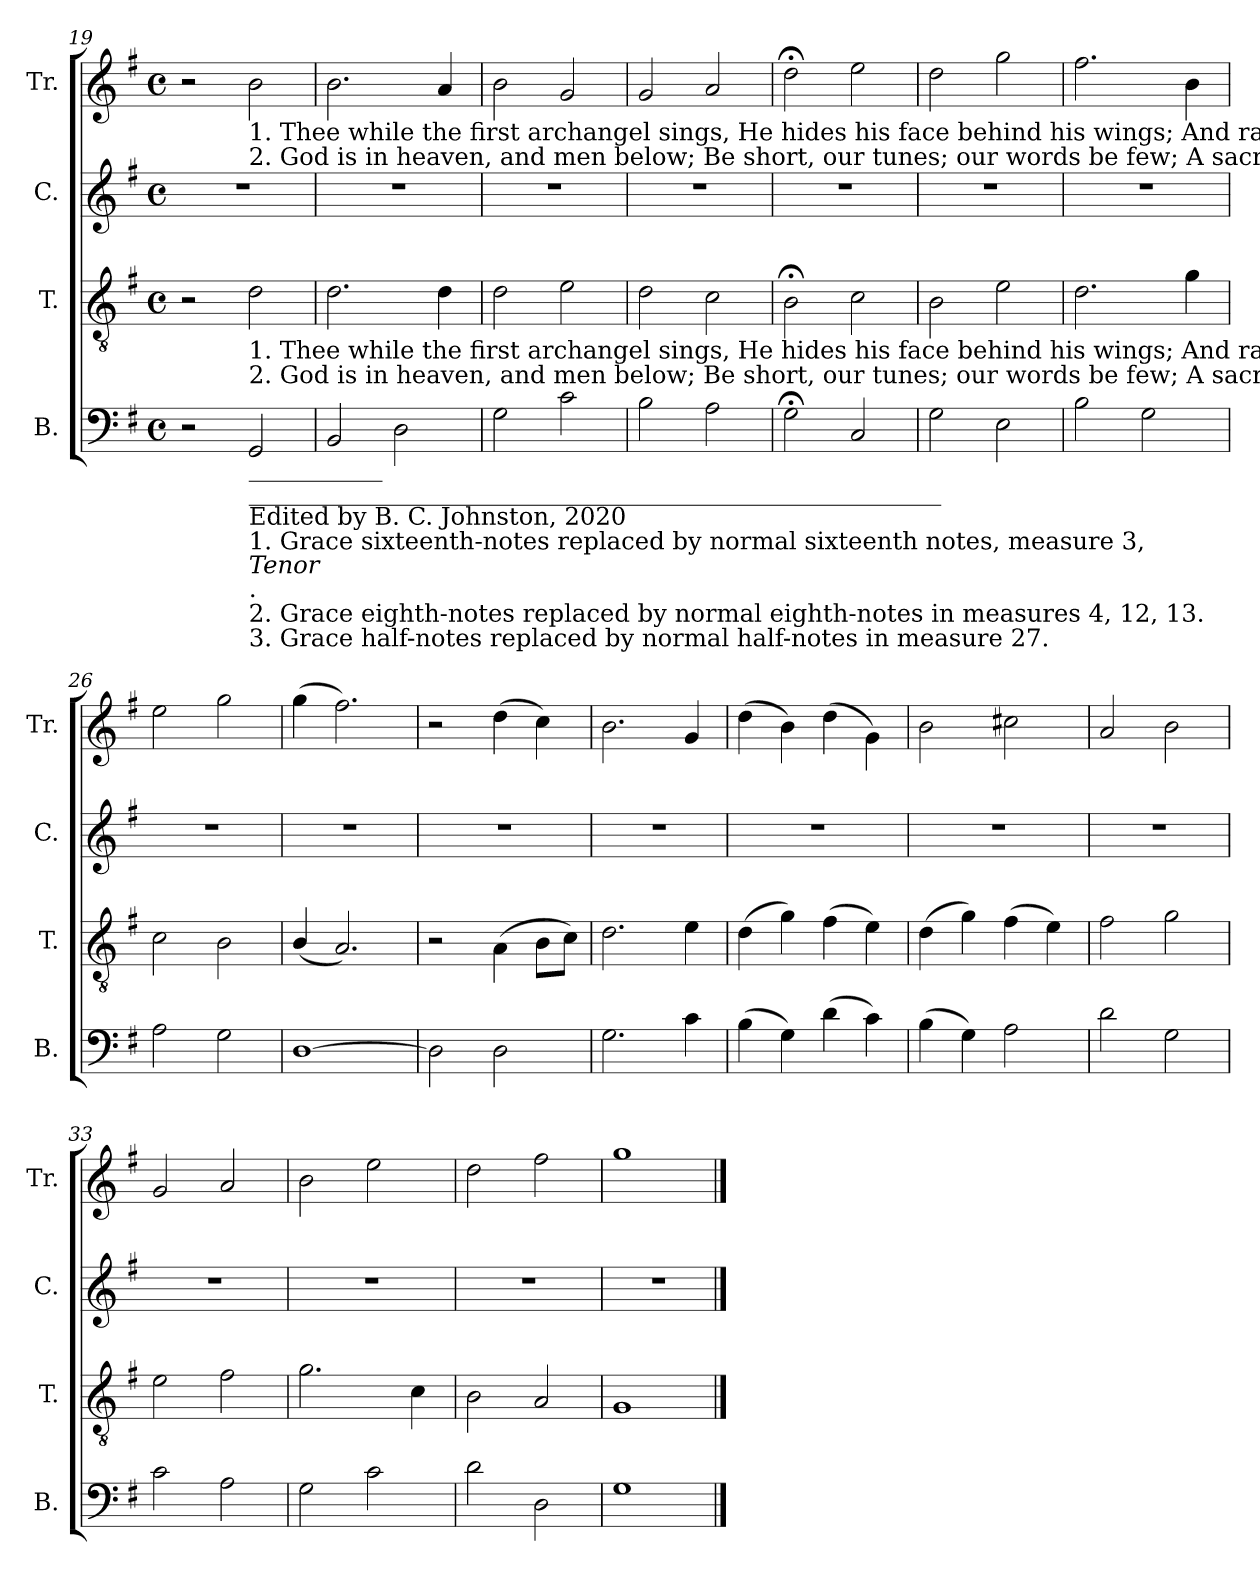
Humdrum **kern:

**kern	**kern	**kern	**kern
*part4	*part3	*part2	*part1
*staff4	*staff3	*staff2	*staff1
*I"B.	*I"T.	*I"C.	*I"Tr.
*I'B.	*I'T.	*I'C.	*I'Tr.
!!LO:LB:g=z
*clefF4	*clefGv2	*clefG2	*clefG2
*k[f#]	*k[f#]	*k[f#]	*k[f#]
*M4/4	*M4/4	*M4/4	*M4/4
*met(c)	*met(c)	*met(c)	*met(c)
=19	=19	=19	=19
2r	2r	1r	2r
!	!	!	!LO:TX:b:t=1. Thee while the first archangel sings,  He  hides  his face behind his  wings;       And    ranks   of   shining   thrones   a – round    Fall worshipping and spread the ground.
!	!	!	!LO:TX:b:t=2.  God  is in heaven, and men below;  Be short, our tunes; our words be few;       A             sacred     reverence       checks  our songs,  And praise sits silent on our tongues.
!	!LO:TX:b:t=1. Thee while the first archangel sings,  He  hides  his face behind his  wings;       And    ranks   of   shining   thrones   a – round    Fall worshipping and spread the ground.	!	!
!	!LO:TX:b:t=2.  God  is in heaven, and men below;  Be short, our tunes; our words be few;       A             sacred     reverence       checks  our songs,  And praise sits silent on our tongues.	!	!
!LO:TX:b:t=___________	!	!	!
!LO:TX:b:t=_________________________________________________________	!	!	!
!LO:TX:b:t=Edited by B. C. Johnston, 2020	!	!	!
!LO:TX:b:t=1. Grace sixteenth-notes replaced by normal sixteenth notes, measure 3,	!	!	!
!LO:TX:b:i:t=Tenor	!	!	!
!LO:TX:b:t=.	!	!	!
!LO:TX:b:t=2. Grace eighth-notes replaced by normal eighth-notes in measures 4, 12, 13.	!	!	!
!LO:TX:b:t=3. Grace half-notes replaced by normal half-notes in measure 27.	!	!	!
2GG!/	2d!\	.	2b!\
=20	=20	=20	=20
2BB!/	2.d!\	1r	2.b!\
2D!\	.	.	.
.	4d!\	.	4a!/
=21	=21	=21	=21
2G!\	2d!\	1r	2b!\
2c!\	2e!\	.	2g!/
=22	=22	=22	=22
2B!\	2d!\	1r	2g!/
2A!\	2c!\	.	2a!/
=23	=23	=23	=23
2G;<!\	2B;<!\	1r	2dd;<!\
2C!/	2c!\	.	2ee!\
=24	=24	=24	=24
2G!\	2B!\	1r	2dd!\
2E!\	2e!\	.	2gg!\
=25	=25	=25	=25
2B!\	2.d!\	1r	2.ff#!\
2G!\	.	.	.
.	4g!\	.	4b!\
=26	=26	=26	=26
2A!\	2c!\	1r	2ee!\
2G!\	2B!\	.	2gg!\
=27	=27	=27	=27
[1D!	(<4B!/	1r	(>4gg!\
.	2.A!/)	.	2.ff#!\)
=28	=28	=28	=28
2D!\]	2r	1r	2r
2D!\	(>4A!\	.	(>4dd!\
.	8B!\L	.	4cc!\)
.	8c!\J)	.	.
=29	=29	=29	=29
2.G!\	2.d!\	1r	2.b!\
4c!\	4e!\	.	4g!/
=30	=30	=30	=30
(>4B!\	(>4d!\	1r	(>4dd!\
4G!\)	4g!\)	.	4b!\)
(>4d!\	(>4f#!\	.	(>4dd!\
4c!\)	4e!\)	.	4g!\)
=31	=31	=31	=31
(>4B!\	(>4d!\	1r	2b!\
4G!\)	4g!\)	.	.
2A!\	(>4f#!\	.	2cc#X!\
.	4e!\)	.	.
=32	=32	=32	=32
2d!\	2f#!\	1r	2a!/
2G!\	2g!\	.	2b!\
=33	=33	=33	=33
2c!\	2e!\	1r	2g!/
2A!\	2f#!\	.	2a!/
=34	=34	=34	=34
2G!\	2.g!\	1r	2b!\
2c!\	.	.	2ee!\
.	4c!\	.	.
=35	=35	=35	=35
2d!\	2B!\	1r	2dd!\
2D!\	2A!/	.	2ff#!\
=36	=36	=36	=36
1G!	1G!	1r	1gg!
==	==	==	==
*-	*-	*-	*-
